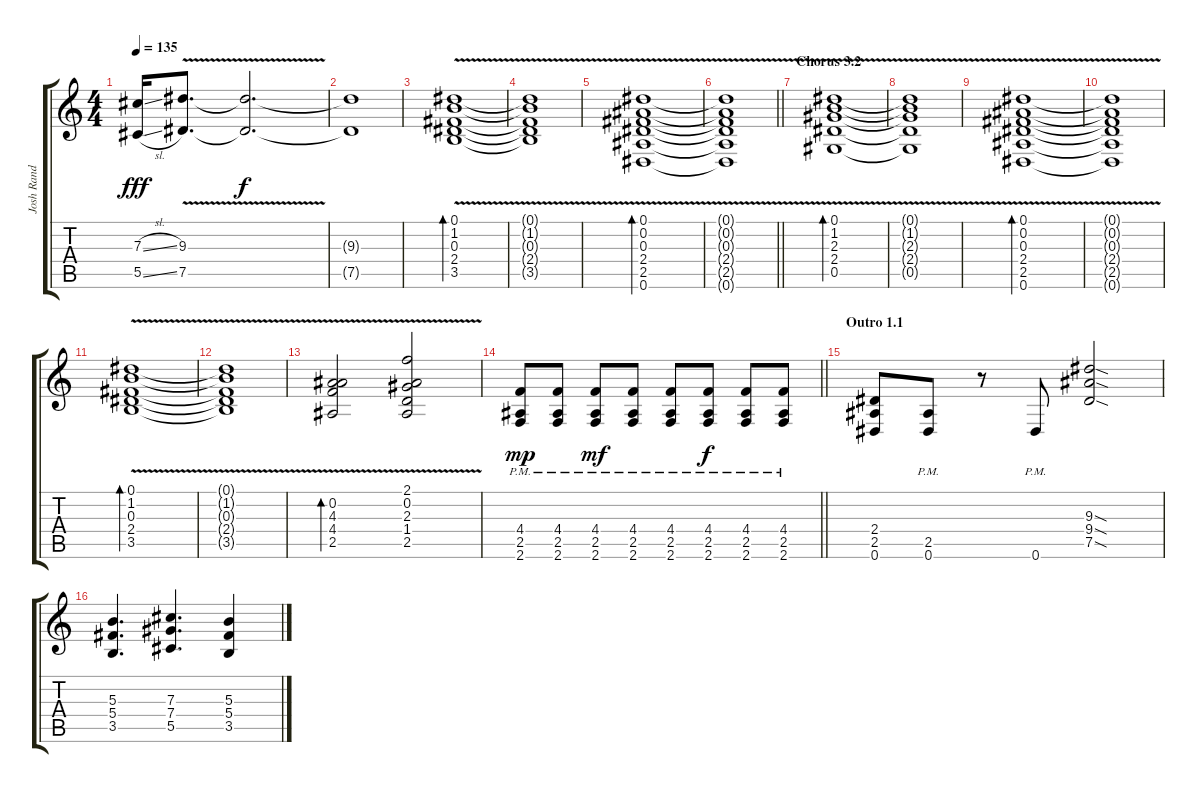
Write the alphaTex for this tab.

\track ("Josh Rand" "Josh Rand") {instrument distortionguitar}
\staff {score tabs}
\tuning (Eb4 Bb3 Gb3 Db3 Ab2 Eb2) {hide}
\ts (4 4)
\tempo 135
\clef g2
\ks c
(7.3{sl} 5.5{sl}).16{dy fff volume 8} (9.3{v} 7.5{v}).8{d} (9.3{t} 7.5{t}).2{d dy f} |
(9.3{t} 7.5{t}).1 |
(0.1{v} 1.2{v} 0.3{v} 2.4{v} 3.5{v}).1{bd 120 volume 13 instrument electricguitarclean} |
(0.1{t} 1.2{t} 0.3{t} 2.4{t} 3.5{t}).1 |
(0.1{v} 0.2{v} 0.3{v} 2.4{v} 2.5{v} 0.6{v}).1{bd 120} |
\barLineRight lightlight
(0.1{t} 0.2{t} 0.3{t} 2.4{t} 2.5{t} 0.6{t}).1 |
\section ("" "Chorus 3.2")
(0.1{v} 1.2{v} 2.3{v} 2.4{v} 0.5{v}).1{bd 120} |
(0.1{t} 1.2{t} 2.3{t} 2.4{t} 0.5{t}).1 |
(0.1{v} 0.2{v} 0.3{v} 2.4{v} 2.5{v} 0.6{v}).1{bd 120} |
(0.1{t} 0.2{t} 0.3{t} 2.4{t} 2.5{t} 0.6{t}).1 |
(0.1{v} 1.2{v} 0.3{v} 2.4{v} 3.5{v}).1{bd 120} |
(0.1{t} 1.2{t} 0.3{t} 2.4{t} 3.5{t}).1 |
(0.2{v} 4.3{v} 4.4{v} 2.5{v}).2{bd 120} (2.1{v} 0.2{v} 2.3{v} 1.4{v} 2.5{v}).2 |
\barLineRight lightlight
(4.4{pm} 2.5{pm} 2.6{pm}).8{dy mp instrument distortionguitar} (4.4{pm} 2.5{pm} 2.6{pm}).8 (4.4{pm} 2.5{pm} 2.6{pm}).8{dy mf} (4.4{pm} 2.5{pm} 2.6{pm}).8 (4.4{pm} 2.5{pm} 2.6{pm}).8 (4.4{pm} 2.5{pm} 2.6{pm}).8{dy f} (4.4{pm} 2.5{pm} 2.6{pm}).8 (4.4{pm} 2.5{pm} 2.6{pm}).8 |
\section ("" "Outro 1.1")
(2.4 2.5 0.6).8{volume 13 instrument distortionguitar} (2.5{pm} 0.6{pm}).8 r.8 0.6{pm}.8 (9.3{sod} 9.4{sod} 7.5{sod}).2 |
(5.3 5.4 3.5).4{d} (7.3 7.4 5.5).4{d} (5.3 5.4 3.5).4
